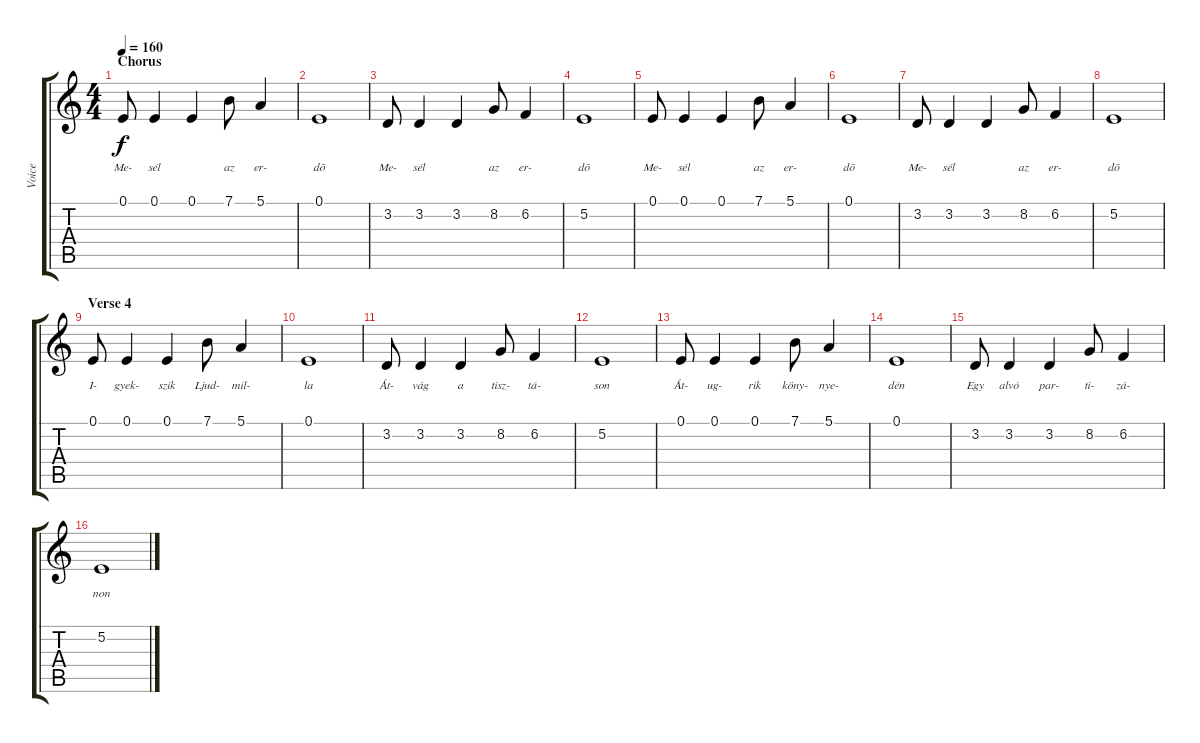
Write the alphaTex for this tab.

\track ("Voice" "Voice") {instrument cello}
\staff {score tabs}
\tuning (E4 B3 G3 D3 A2 E2) {hide}
\ts (4 4)
\section ("" "Chorus")
\tempo 160
\clef g2
\ks c
0.1.8{lyrics (0 "") lyrics (1 "Me-") lyrics (2 "") lyrics (3 "") lyrics (4 "") dy f} 0.1.4{lyrics (0 "") lyrics (1 "sél") lyrics (2 "") lyrics (3 "") lyrics (4 "")} 0.1.4{lyrics (0 "") lyrics (1 "") lyrics (2 "") lyrics (3 "") lyrics (4 "")} 7.1.8{lyrics (0 "") lyrics (1 "az") lyrics (2 "") lyrics (3 "") lyrics (4 "")} 5.1.4{lyrics (0 "") lyrics (1 "er-") lyrics (2 "") lyrics (3 "") lyrics (4 "")} |
0.1.1{lyrics (0 "") lyrics (1 "dõ") lyrics (2 "") lyrics (3 "") lyrics (4 "")} |
3.2.8{lyrics (0 "") lyrics (1 "Me-") lyrics (2 "") lyrics (3 "") lyrics (4 "")} 3.2.4{lyrics (0 "") lyrics (1 "sél") lyrics (2 "") lyrics (3 "") lyrics (4 "")} 3.2.4{lyrics (0 "") lyrics (1 "") lyrics (2 "") lyrics (3 "") lyrics (4 "")} 8.2.8{lyrics (0 "") lyrics (1 "az") lyrics (2 "") lyrics (3 "") lyrics (4 "")} 6.2.4{lyrics (0 "") lyrics (1 "er-") lyrics (2 "") lyrics (3 "") lyrics (4 "")} |
5.2.1{lyrics (0 "") lyrics (1 "dõ") lyrics (2 "") lyrics (3 "") lyrics (4 "")} |
0.1.8{lyrics (0 "") lyrics (1 "Me-") lyrics (2 "") lyrics (3 "") lyrics (4 "")} 0.1.4{lyrics (0 "") lyrics (1 "sél") lyrics (2 "") lyrics (3 "") lyrics (4 "")} 0.1.4{lyrics (0 "") lyrics (1 "") lyrics (2 "") lyrics (3 "") lyrics (4 "")} 7.1.8{lyrics (0 "") lyrics (1 "az") lyrics (2 "") lyrics (3 "") lyrics (4 "")} 5.1.4{lyrics (0 "") lyrics (1 "er-") lyrics (2 "") lyrics (3 "") lyrics (4 "")} |
0.1.1{lyrics (0 "") lyrics (1 "dõ") lyrics (2 "") lyrics (3 "") lyrics (4 "")} |
3.2.8{lyrics (0 "") lyrics (1 "Me-") lyrics (2 "") lyrics (3 "") lyrics (4 "")} 3.2.4{lyrics (0 "") lyrics (1 "sél") lyrics (2 "") lyrics (3 "") lyrics (4 "")} 3.2.4{lyrics (0 "") lyrics (1 "") lyrics (2 "") lyrics (3 "") lyrics (4 "")} 8.2.8{lyrics (0 "") lyrics (1 "az") lyrics (2 "") lyrics (3 "") lyrics (4 "")} 6.2.4{lyrics (0 "") lyrics (1 "er-") lyrics (2 "") lyrics (3 "") lyrics (4 "")} |
5.2.1{lyrics (0 "") lyrics (1 "dõ") lyrics (2 "") lyrics (3 "") lyrics (4 "")} |
\section ("" "Verse 4")
0.1.8{lyrics (0 "") lyrics (1 "I-") lyrics (2 "") lyrics (3 "") lyrics (4 "")} 0.1.4{lyrics (0 "") lyrics (1 "gyek-") lyrics (2 "") lyrics (3 "") lyrics (4 "")} 0.1.4{lyrics (0 "") lyrics (1 "szik") lyrics (2 "") lyrics (3 "") lyrics (4 "")} 7.1.8{lyrics (0 "") lyrics (1 "Ljud-") lyrics (2 "") lyrics (3 "") lyrics (4 "")} 5.1.4{lyrics (0 "") lyrics (1 "mil-") lyrics (2 "") lyrics (3 "") lyrics (4 "")} |
0.1.1{lyrics (0 "") lyrics (1 "la") lyrics (2 "") lyrics (3 "") lyrics (4 "")} |
3.2.8{lyrics (0 "") lyrics (1 "Át-") lyrics (2 "") lyrics (3 "") lyrics (4 "")} 3.2.4{lyrics (0 "") lyrics (1 "vág") lyrics (2 "") lyrics (3 "") lyrics (4 "")} 3.2.4{lyrics (0 "") lyrics (1 "a") lyrics (2 "") lyrics (3 "") lyrics (4 "")} 8.2.8{lyrics (0 "") lyrics (1 "tisz-") lyrics (2 "") lyrics (3 "") lyrics (4 "")} 6.2.4{lyrics (0 "") lyrics (1 "tá-") lyrics (2 "") lyrics (3 "") lyrics (4 "")} |
5.2.1{lyrics (0 "") lyrics (1 "son") lyrics (2 "") lyrics (3 "") lyrics (4 "")} |
0.1.8{lyrics (0 "") lyrics (1 "Át-") lyrics (2 "") lyrics (3 "") lyrics (4 "")} 0.1.4{lyrics (0 "") lyrics (1 "ug-") lyrics (2 "") lyrics (3 "") lyrics (4 "")} 0.1.4{lyrics (0 "") lyrics (1 "rik") lyrics (2 "") lyrics (3 "") lyrics (4 "")} 7.1.8{lyrics (0 "") lyrics (1 "köny-") lyrics (2 "") lyrics (3 "") lyrics (4 "")} 5.1.4{lyrics (0 "") lyrics (1 "nye-") lyrics (2 "") lyrics (3 "") lyrics (4 "")} |
0.1.1{lyrics (0 "") lyrics (1 "dén") lyrics (2 "") lyrics (3 "") lyrics (4 "")} |
3.2.8{lyrics (0 "") lyrics (1 "Egy") lyrics (2 "") lyrics (3 "") lyrics (4 "")} 3.2.4{lyrics (0 "") lyrics (1 "alvó") lyrics (2 "") lyrics (3 "") lyrics (4 "")} 3.2.4{lyrics (0 "") lyrics (1 "par-") lyrics (2 "") lyrics (3 "") lyrics (4 "")} 8.2.8{lyrics (0 "") lyrics (1 "ti-") lyrics (2 "") lyrics (3 "") lyrics (4 "")} 6.2.4{lyrics (0 "") lyrics (1 "zá-") lyrics (2 "") lyrics (3 "") lyrics (4 "")} |
5.2.1{lyrics (0 "") lyrics (1 "non") lyrics (2 "") lyrics (3 "") lyrics (4 "")}
